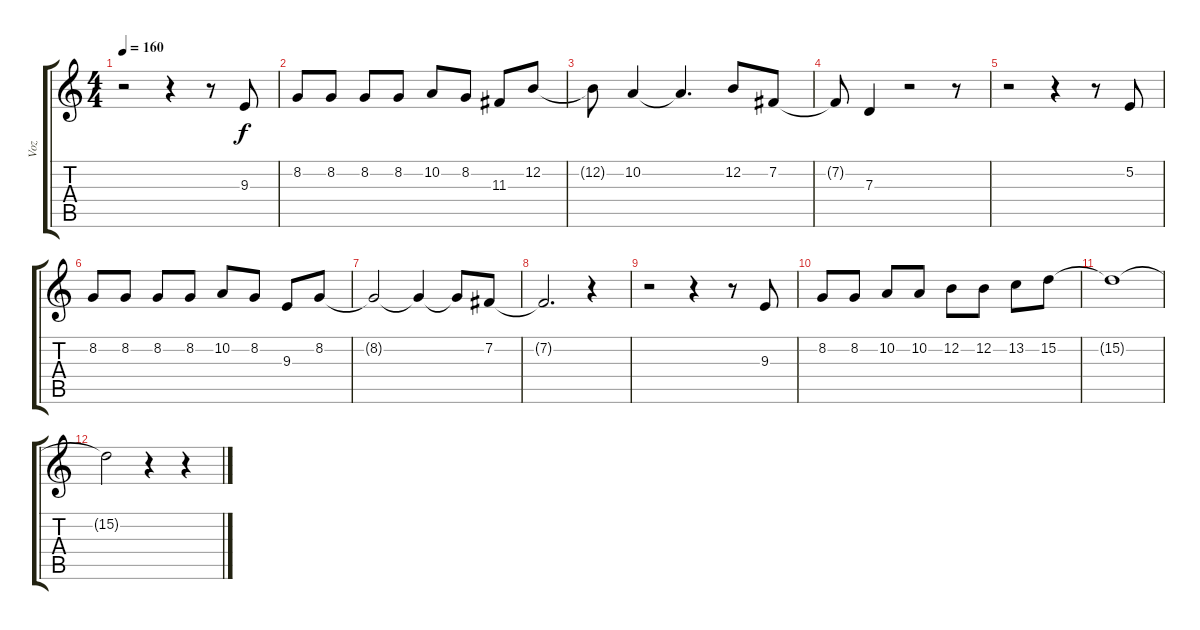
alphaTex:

\track ("Voz" "Voz") {instrument fx5brightness}
\staff {score tabs}
\tuning (E4 B3 G3 D3 A2 E2) {hide}
\ts (4 4)
\tempo 160
\clef g2
\ks c
r.2{dy f} r.4 r.8 9.3.8 |
8.2.8 8.2.8 8.2.8 8.2.8 10.2.8 8.2.8 11.3.8 12.2.8 |
12.2{t}.8 10.2.4 10.2{t}.4{d} 12.2.8 7.2.8 |
7.2{t}.8 7.3.4 r.2 r.8 |
r.2 r.4 r.8 5.2.8 |
8.2.8 8.2.8 8.2.8 8.2.8 10.2.8 8.2.8 9.3.8 8.2.8 |
8.2{t}.2 8.2{t}.4 8.2{t}.8 7.2.8 |
7.2{t}.2{d} r.4 |
r.2 r.4 r.8 9.3.8 |
8.2.8 8.2.8 10.2.8 10.2.8 12.2.8 12.2.8 13.2.8 15.2.8 |
15.2{t}.1 |
15.2{t}.2 r.4 r.4
